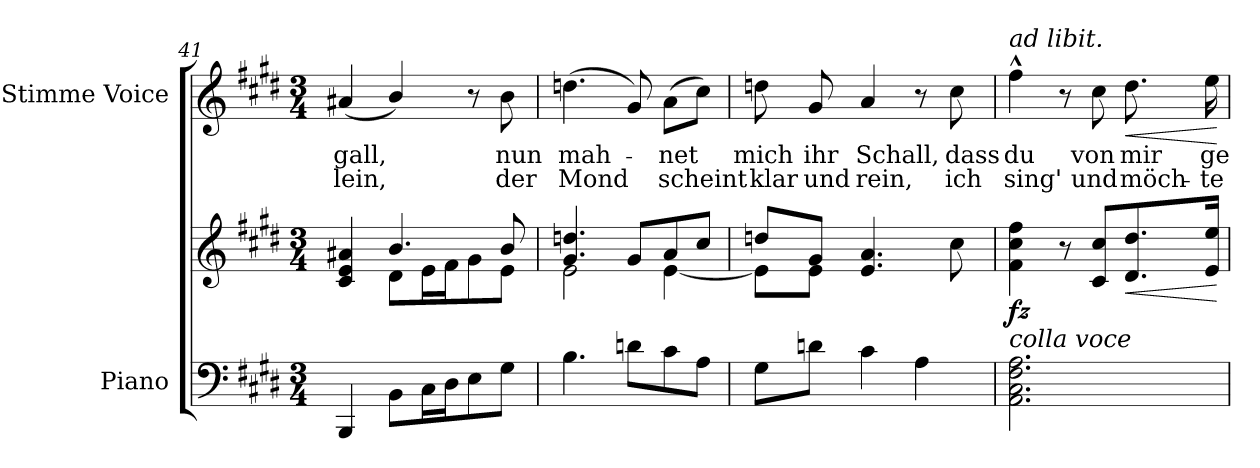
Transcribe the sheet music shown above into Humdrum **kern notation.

**kern	**kern	**dynam	**kern	**text	**text	**dynam
*part2	*part2	*part2	*part1	*part1	*part1	*part1
*staff3	*staff2	*staff2/3	*staff1	*staff1	*staff1	*staff1
*I"Piano	*	*	*I"Stimme Voice	*	*	*
*I'Pno	*	*	*	*	*	*
*clefF4	*clefG2	*	*clefG2	*	*	*
*k[f#c#g#d#]	*k[f#c#g#d#]	*	*k[f#c#g#d#]	*	*	*
*M3/4	*M3/4	*	*M3/4	*	*	*
=41	=41	=41	=41	=41	=41	=41
*	*^	*	*	*	*	*
4BBB/	4c#/ 4e/ 4a#X/	4ryy	.	(4a#X/	-gall,	-lein,	.
8BB\L	4.b/	8d#\L	.	4b/)	.	.	.
16C#\L	.	16e\L	.	.	.	.	.
16D#\J	.	16f#\J	.	.	.	.	.
8E\	.	8g#\	.	8r	.	.	.
8G#\J	8b/	8e\J	.	8b\	nun	der	.
=42	=42	=42	=42	=42	=42	=42	=42
4.B\	4.g#/ 4.ddn/	2e\	.	(4.ddn\	mah-	Mond	.
8dn\L	8g#/L	.	.	8g#/)	.	.	.
8c#\	8a/	[4e\	.	(8a\L	-net	scheint	.
8A\J	8cc#/J	.	.	8cc#\J)	.	.	.
=43	=43	=43	=43	=43	=43	=43	=43
8G#\L	8ddn/L	8e\L]	.	8ddn\	mich	klar	.
8dn\J	8g#/J	8e\J	.	8g#/	ihr	und	.
4c#\	4.e/ 4.a/	2ryy	.	4a/	Schall,	rein,	.
4A\	.	.	.	8r	.	.	.
.	8cc#\	.	.	8cc#\	dass	ich	.
*	*v	*v	*	*	*	*	*
=44	=44	=44	=44	=44	=44	=44
!	!	!	!LO:TX:i:t=ad libit.	!	!	!
!LO:TX:i:t=colla voce	!	!	!	!	!	!
!	!	!LO:DY:b	!	!	!	!
2.AA\ 2.C#\ 2.F#\ 2.A\	4f#\ 4cc#\ 4ff#\	fz	4ff#^^\	du	sing'	.
.	8r	.	8r	.	.	.
.	8c#/ 8cc#/L	.	8cc#\	von	und	.
!	!	!LO:HP:b	!	!	!	!LO:HP:b
.	8.d#/ 8.dd#/	<	8.dd#\	mir	möch-	<
.	16e/ 16ee/Jk	.	16ee\	ge-	-te	.
.	.	[	.	.	.	[
=	=	=	=	=	=	=
*-	*-	*-	*-	*-	*-	*-
